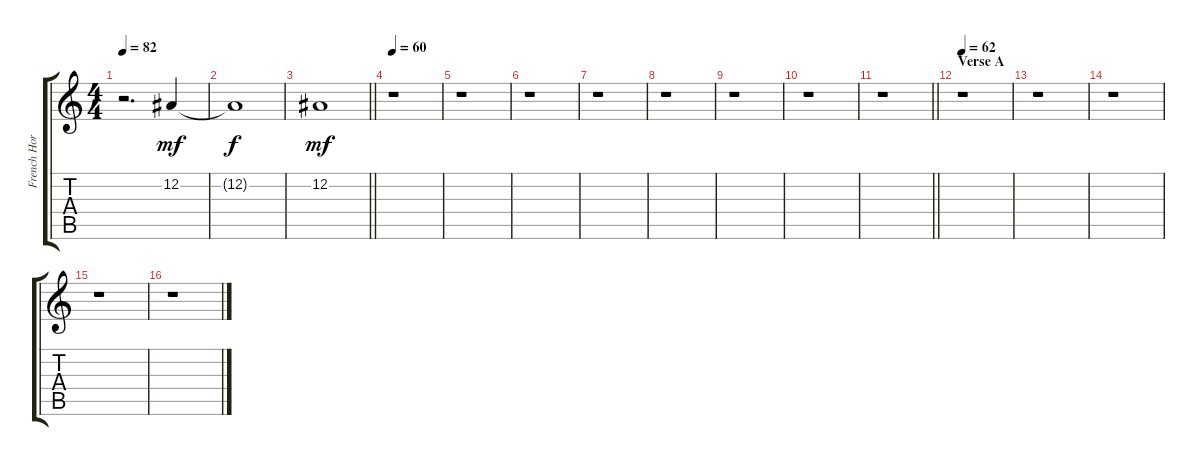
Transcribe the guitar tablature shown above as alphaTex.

\track ("French Horn" "French Hor") {instrument frenchhorn}
\staff {score tabs}
\tuning (Eb4 Bb3 Gb3 Db3 Ab2 Eb2) {hide}
\ts (4 4)
\tempo 82
\clef g2
\ks c
r.2{d dy mf volume 13} 12.2.4 |
12.2{t}.1{dy f} |
\barLineRight lightlight
12.2.1{dy mf} |
\section ("" "")
\tempo 60
r.1 |
r.1 |
r.1 |
r.1 |
r.1 |
r.1 |
r.1 |
\barLineRight lightlight
r.1 |
\section ("" "Verse A")
\tempo 62
r.1 |
r.1 |
r.1 |
r.1 |
r.1
